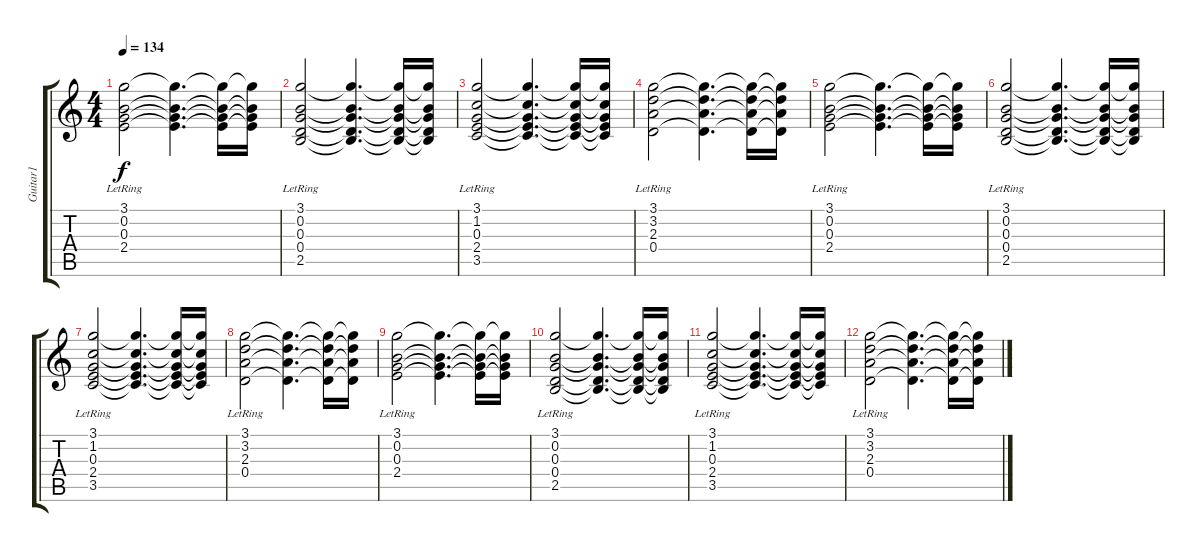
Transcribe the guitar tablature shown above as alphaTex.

\track ("Guitar1" "Guitar1") {instrument distortionguitar}
\staff {score tabs}
\tuning (E4 B3 G3 D3 A2 E2) {hide}
\ts (4 4)
\tempo 134
\clef g2
\ks c
(3.1{lr} 0.2{lr} 0.3{lr} 2.4{lr}).2{dy f volume 11} (3.1{t} 0.2{t} 0.3{t} 2.4{t}).4{d} (3.1{t} 0.2{t} 0.3{t} 2.4{t}).16 (3.1{t} 0.2{t} 0.3{t} 2.4{t}).16{volume 15} |
(3.1{lr} 0.2{lr} 0.3{lr} 0.4{lr} 2.5{lr}).2{volume 11 instrument distortionguitar} (3.1{t} 0.2{t} 0.3{t} 0.4{t} 2.5{t}).4{d} (3.1{t} 0.2{t} 0.3{t} 0.4{t} 2.5{t}).16 (3.1{t} 0.2{t} 0.3{t} 0.4{t} 2.5{t}).16{volume 14} |
(3.1{lr} 1.2{lr} 0.3{lr} 2.4{lr} 3.5{lr}).2{volume 11} (3.1{t} 1.2{t} 0.3{t} 2.4{t} 3.5{t}).4{d} (3.1{t} 1.2{t} 0.3{t} 2.4{t} 3.5{t}).16 (3.1{t} 1.2{t} 0.3{t} 2.4{t} 3.5{t}).16{volume 15} |
(3.1{lr} 3.2{lr} 2.3{lr} 0.4{lr}).2{volume 11} (3.1{t} 3.2{t} 2.3{t} 0.4{t}).4{d} (3.1{t} 3.2{t} 2.3{t} 0.4{t}).16 (3.1{t} 3.2{t} 2.3{t} 0.4{t}).16{volume 15} |
(3.1{lr} 0.2{lr} 0.3{lr} 2.4{lr}).2{volume 11} (3.1{t} 0.2{t} 0.3{t} 2.4{t}).4{d} (3.1{t} 0.2{t} 0.3{t} 2.4{t}).16 (3.1{t} 0.2{t} 0.3{t} 2.4{t}).16{volume 15} |
(3.1{lr} 0.2{lr} 0.3{lr} 0.4{lr} 2.5{lr}).2{volume 11 instrument distortionguitar} (3.1{t} 0.2{t} 0.3{t} 0.4{t} 2.5{t}).4{d} (3.1{t} 0.2{t} 0.3{t} 0.4{t} 2.5{t}).16 (3.1{t} 0.2{t} 0.3{t} 0.4{t} 2.5{t}).16{volume 14} |
(3.1{lr} 1.2{lr} 0.3{lr} 2.4{lr} 3.5{lr}).2{volume 11} (3.1{t} 1.2{t} 0.3{t} 2.4{t} 3.5{t}).4{d} (3.1{t} 1.2{t} 0.3{t} 2.4{t} 3.5{t}).16 (3.1{t} 1.2{t} 0.3{t} 2.4{t} 3.5{t}).16{volume 15} |
(3.1{lr} 3.2{lr} 2.3{lr} 0.4{lr}).2{volume 11} (3.1{t} 3.2{t} 2.3{t} 0.4{t}).4{d} (3.1{t} 3.2{t} 2.3{t} 0.4{t}).16 (3.1{t} 3.2{t} 2.3{t} 0.4{t}).16{volume 15} |
(3.1{lr} 0.2{lr} 0.3{lr} 2.4{lr}).2{volume 11} (3.1{t} 0.2{t} 0.3{t} 2.4{t}).4{d} (3.1{t} 0.2{t} 0.3{t} 2.4{t}).16 (3.1{t} 0.2{t} 0.3{t} 2.4{t}).16{volume 15} |
(3.1{lr} 0.2{lr} 0.3{lr} 0.4{lr} 2.5{lr}).2{volume 11 instrument distortionguitar} (3.1{t} 0.2{t} 0.3{t} 0.4{t} 2.5{t}).4{d} (3.1{t} 0.2{t} 0.3{t} 0.4{t} 2.5{t}).16 (3.1{t} 0.2{t} 0.3{t} 0.4{t} 2.5{t}).16{volume 14} |
(3.1{lr} 1.2{lr} 0.3{lr} 2.4{lr} 3.5{lr}).2{volume 11} (3.1{t} 1.2{t} 0.3{t} 2.4{t} 3.5{t}).4{d} (3.1{t} 1.2{t} 0.3{t} 2.4{t} 3.5{t}).16 (3.1{t} 1.2{t} 0.3{t} 2.4{t} 3.5{t}).16{volume 15} |
(3.1{lr} 3.2{lr} 2.3{lr} 0.4{lr}).2{volume 11} (3.1{t} 3.2{t} 2.3{t} 0.4{t}).4{d} (3.1{t} 3.2{t} 2.3{t} 0.4{t}).16 (3.1{t} 3.2{t} 2.3{t} 0.4{t}).16
